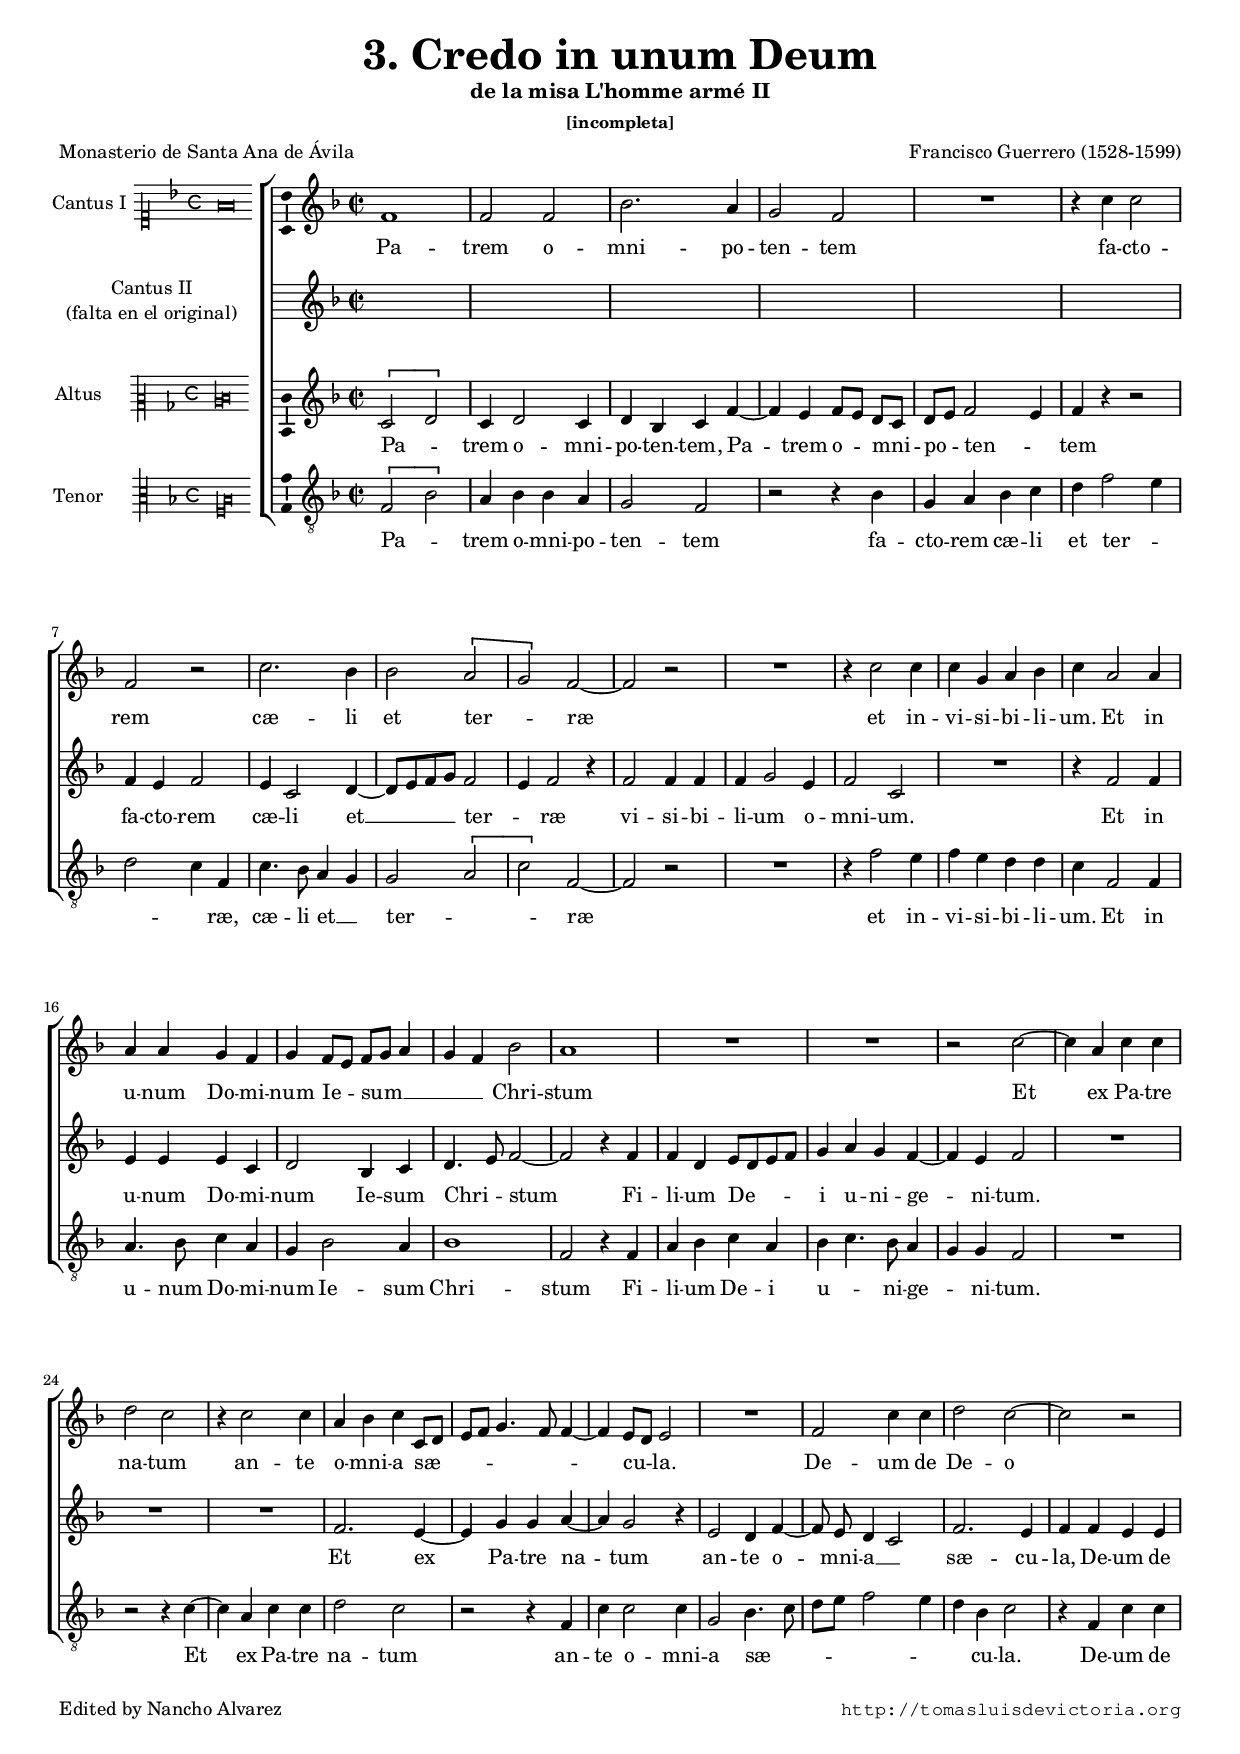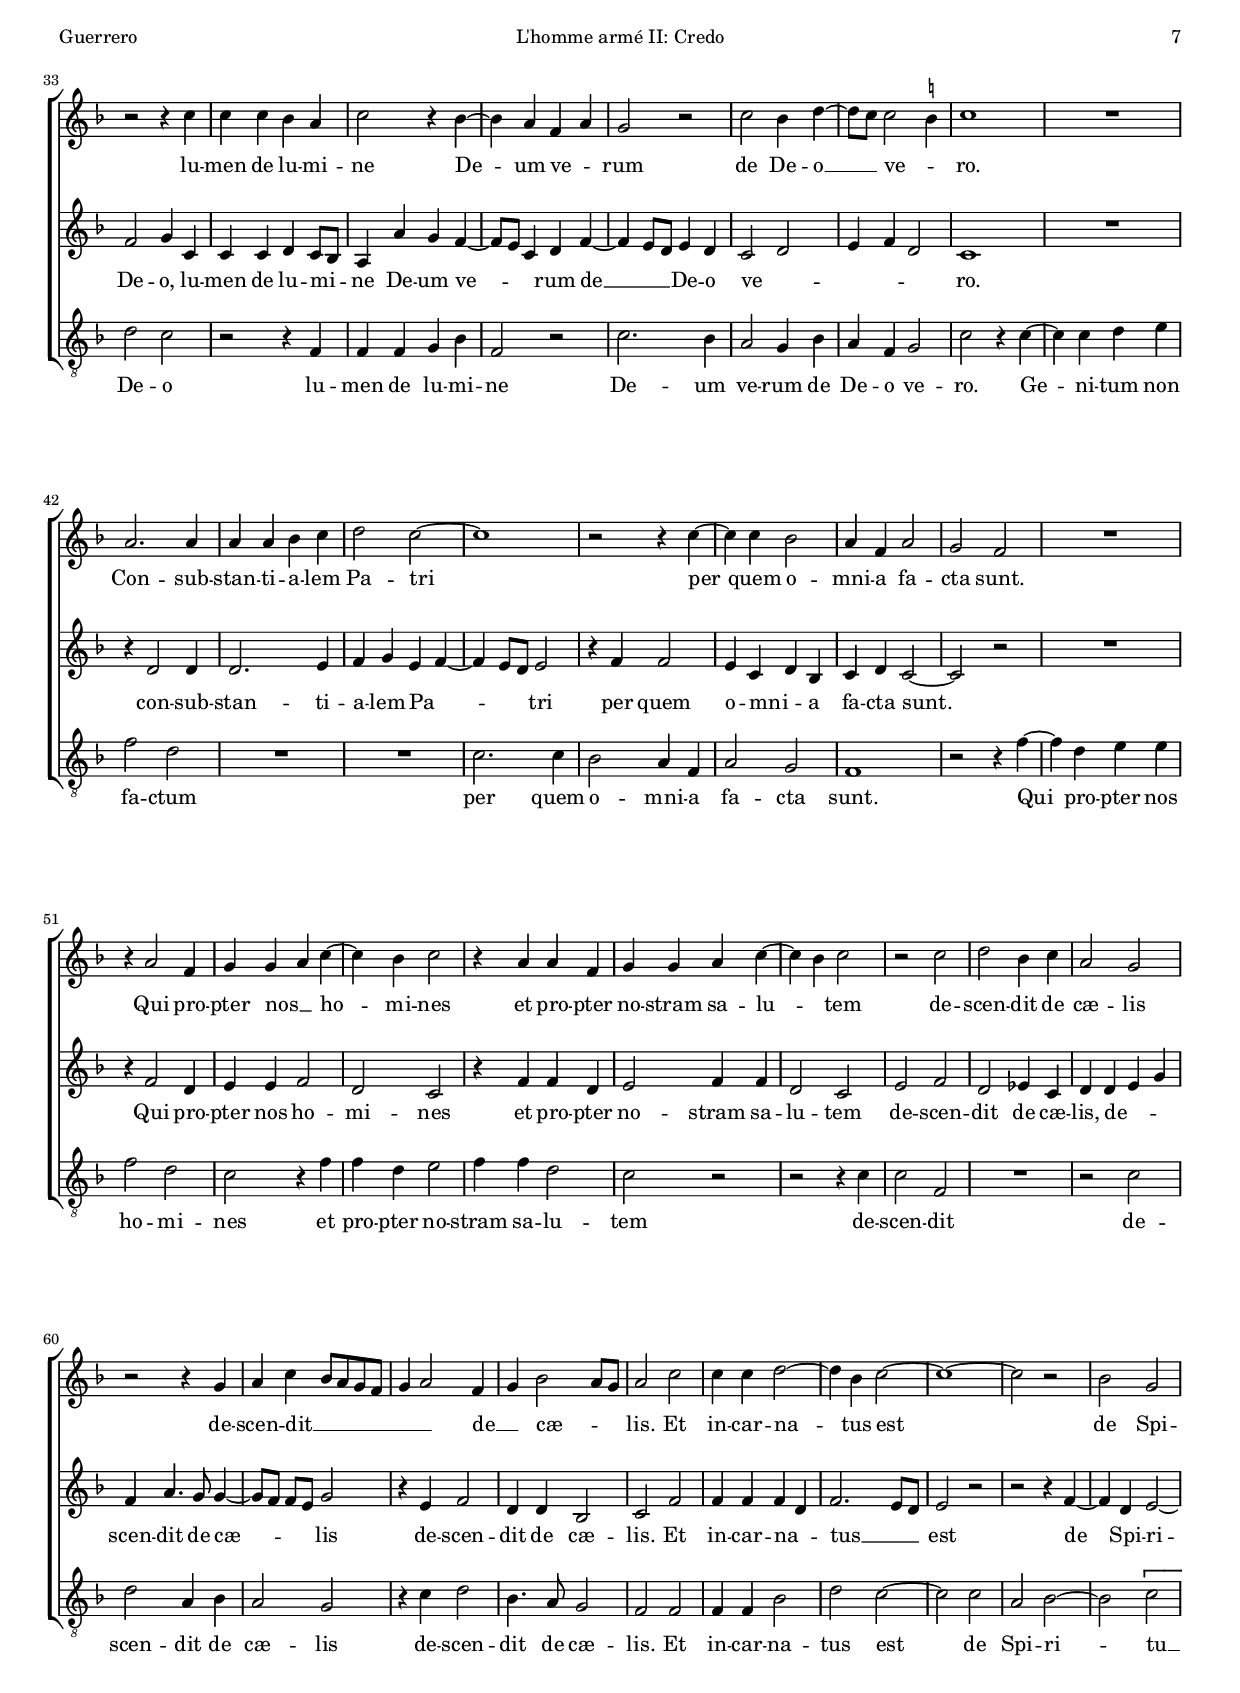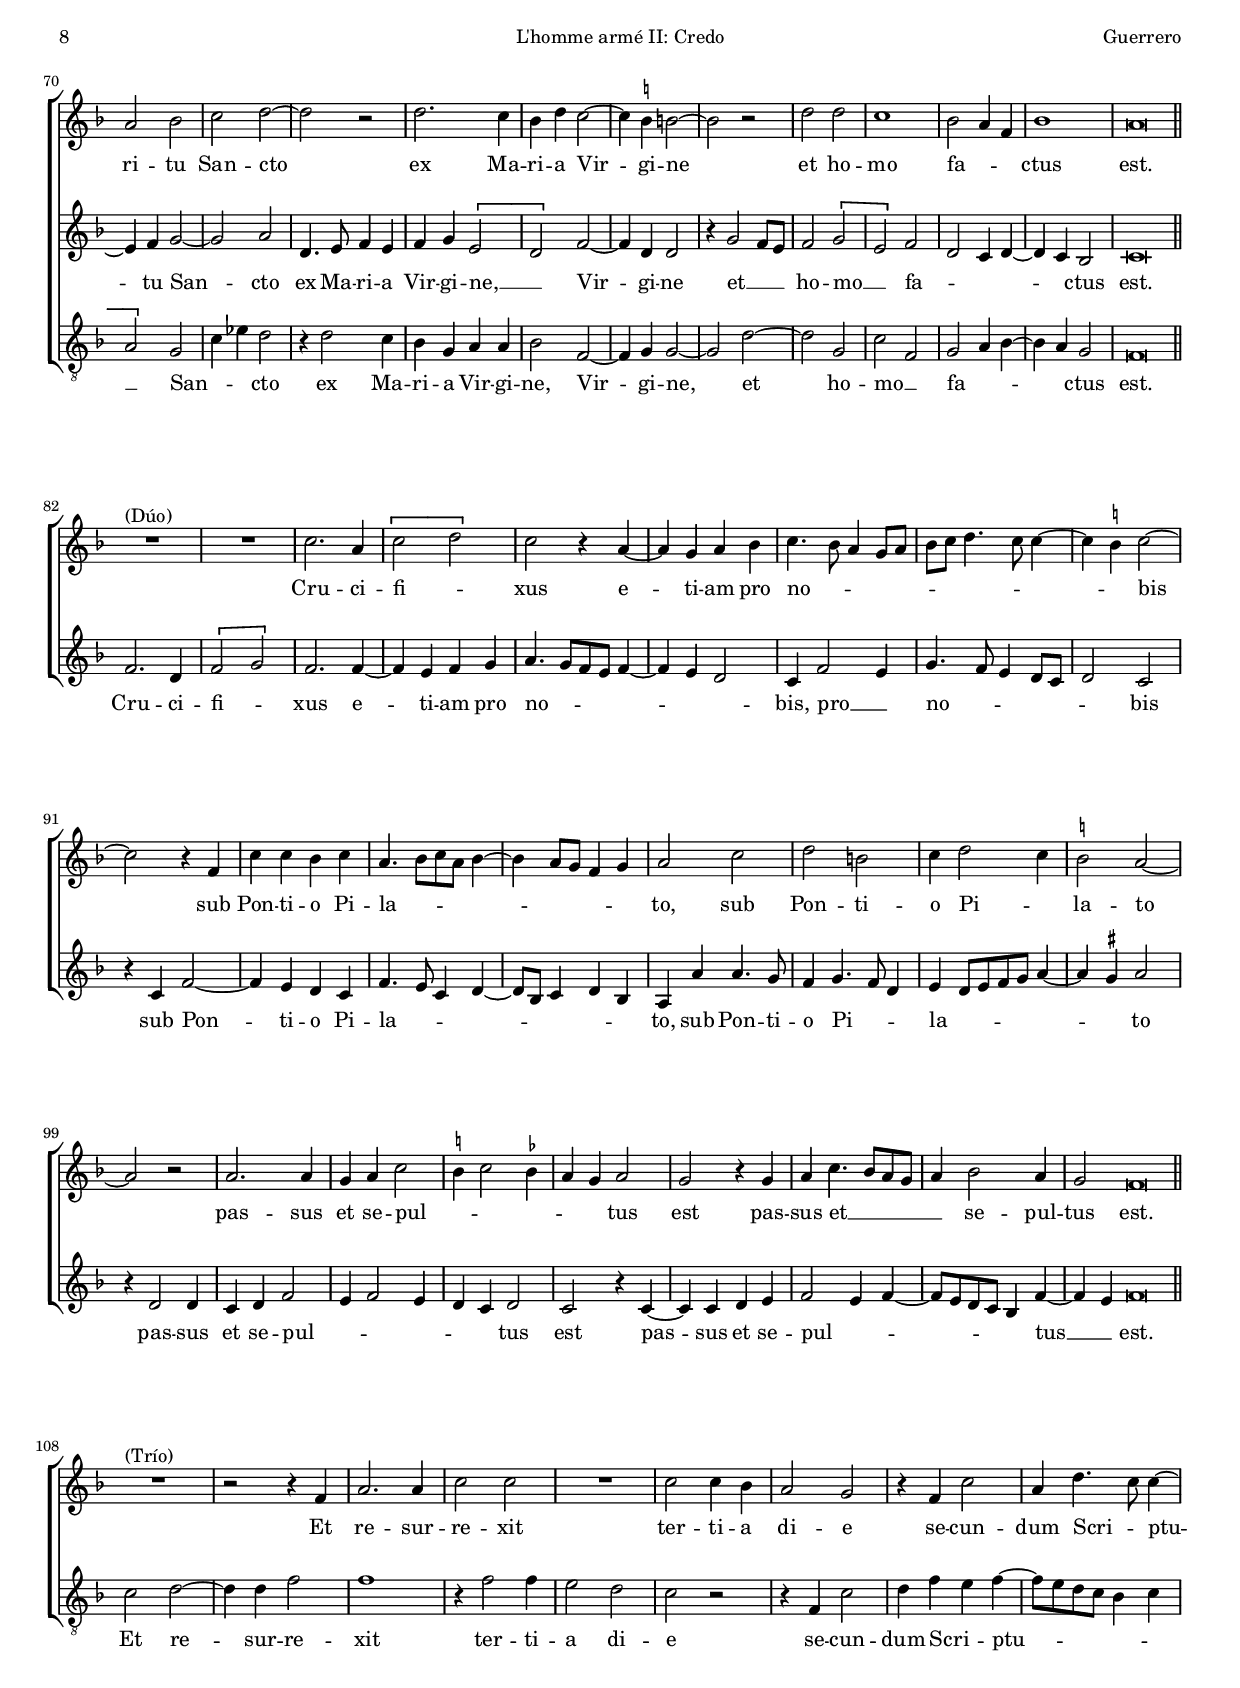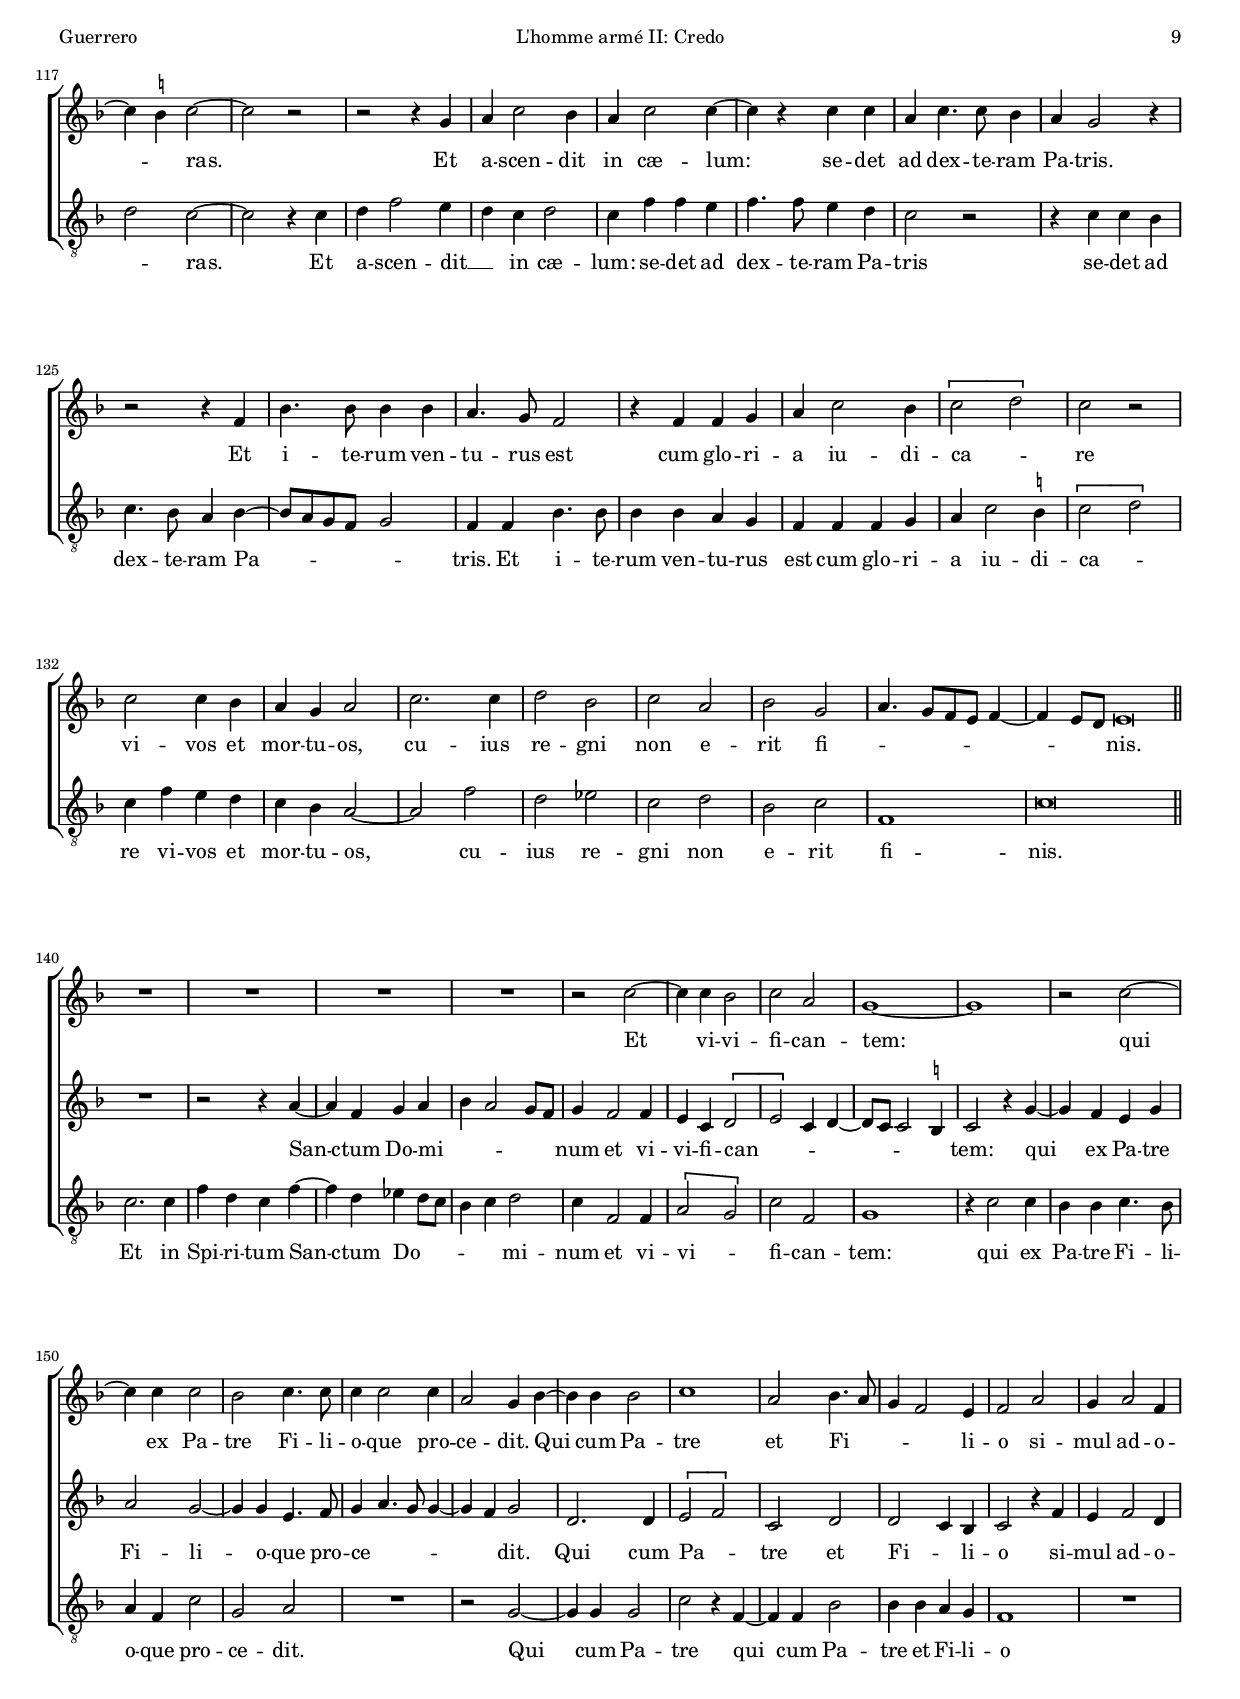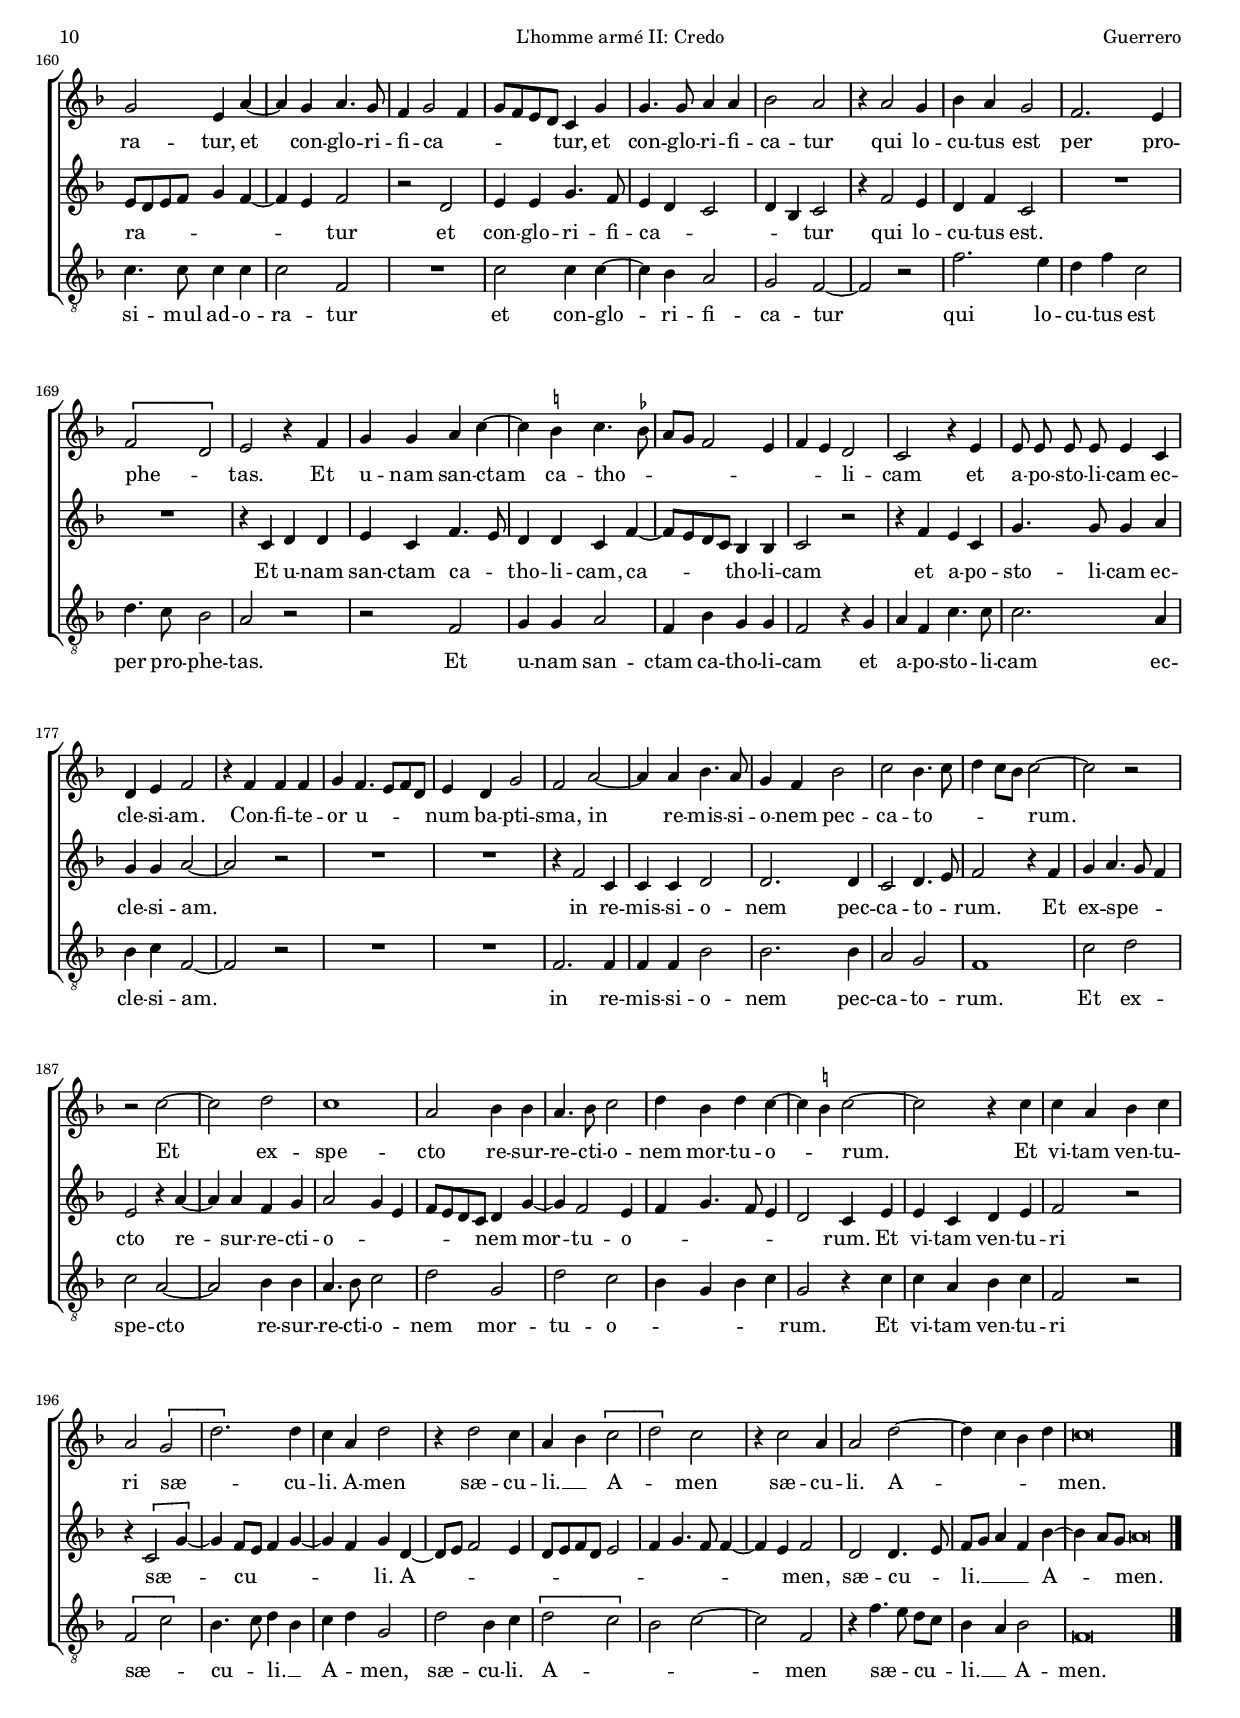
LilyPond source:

\version "2.18.0"

#(set-default-paper-size "a4")
#(set-global-staff-size 16.3)
#(ly:set-option 'point-and-click #f)
%mobile -s15.5 -i3.5

italicas=\override LyricText.font-shape = #'italic
rectas=\override LyricText.font-shape = #'upright
ss=\once \set suggestAccidentals = ##t
incipitwidth = 20

htitle="L'homme armé II: Credo"
hcomposer="Guerrero"

\header {
	title=\markup{\fontsize #3 "3. Credo in unum Deum"}
	subtitle="de la misa L'homme armé II"
	subsubtitle="[incompleta]" 
	composer="Francisco Guerrero (1528-1599)"
        pdfauthor=\composer
	%opus="(-)"
	poet="Monasterio de Santa Ana de Ávila"
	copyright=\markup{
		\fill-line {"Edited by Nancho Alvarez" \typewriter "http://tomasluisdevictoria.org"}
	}
%	tagline=""
}

global={\key f \major \time 2/2 \skip 1*81 \bar "||" \break
				\skip 1*26 \bar "||" \break
				\skip 1*32 \bar "||" \break
				\skip 1*66 \bar "|." }


cantus=\relative c'{
	f1
	f2 f
	bes2. a4
	g2 f
	R1
	r4 c'4 c2
	f, r
	c'2. bes4
	bes2 \[a 
	g\] f ~
	f r
	R1
	r4 c'2 c4
	c g a bes
	c4 a2 a4
	a4 a g f
	g f8 e f g a4
	g f bes2
	a1
	R1*2
	r2 c ~
	c4 a c c
	d2 c
	r4 c2 c4
	a4 bes c c,8 d
	e f g4. f8 f4 ~
	f e8 d e2
	R1
	f2 c'4 c
	d2 c ~
	c r
	r r4 c
	c c bes a
	c2 r4 bes ~
	bes a f a
	g2 r
	c bes4 d ~
	d8 c c2 \ss b4
	c1
	R1
	a2. a4
	a a bes c
	d2 c ~
	c1
	r2 r4 c ~
	c c bes2
	a4 f a2
	g f
	R1
	r4 a2 f4
	g g a c ~
	c bes c2
	r4 a a f
	g g a c ~
	c4 bes c2
	r2 c
	d bes4 c
	a2 g
	r2 r4 g
	a4 c bes8 a g f
	g4 a2 f4
	g4 bes2 a8 g
	a2 c
	c4 c d2 ~
	d4 bes c2 ~
	c1 ~
	c2 r2
	bes2 g
	a bes
	c d ~
	d r
	d2. c4
	bes d
	c2 ~
	c4 \ss b b!2 ~
	b r
	d d
	c1
	bes2 a4 f
	bes1
	a\breve*1/2
	s4*0^"(Dúo)"
	R1*2
	c2. a4
	\[c2 d\]
	c r4 a ~
	a g a bes
	c4. bes8 a4 g8 a 
	bes c d4. c8 c4 ~
	c \ss b c2 ~
	c r4 f,
	c' c bes c
	a4. bes8[ c a] bes4 ~
	bes a8 g f4 g
	a2 c
	d b
	c4 d2 c4
	\ss b2 a ~
	a r
	a2. a4
	g a c2
	\ss b4 c2 \ss bes4
	a4 g a2
	g r4 g
	a c4. bes8 a g
	a4 bes2 a4
	g2 f\breve*1/4
	s4*0^"(Trío)"
	R1
	r2 r4 f
	a2. a4
	c2 c
	R1
	c2 c4 bes
	a2 g
	r4 f c'2
	a4 d4. c8 c4 ~
	c \ss b c2 ~
	c r
	r r4 g
	a4 c2 bes4
	a4 c2 c4 ~
	c4 r c c
	a c4. c8 bes4
	a4 g2 r4
	r2 r4 f
	bes4. bes8 bes4 bes
	a4. g8 f2
	r4 f f g
	a4 c2 bes4
	\[c2 d\]
	c r
	c2 c4 bes
	a g a2
	c2. c4
	d2 bes
	c2 a
	bes g
	a4. g8[ f e] f4 ~
	f e8 d e\breve*1/4
	R1*4
	r2 c' ~
	c4 c bes2
	c a
	g1 ~
	g
	r2 c ~
	c4 c c2
	bes c4. c8
	c4 c2 c4
	a2 g4 bes ~
	bes4 bes bes2
	c1
	a2 bes4. a8
	g4 f2 e4
	f2 a
	g4 a2 f4
	g2 e4 a ~
	a g a4. g8
	f4 g2 f4
	g8 f e d c4 g'
	g4. g8 a4 a
	bes2 a
	r4 a2 g4
	bes a g2
	f2. e4
	\[f2 d\]
	e2 r4 f 
	g g a c ~
	c \ss b c4. \ss bes8
	a8 g f2 e4
	f e d2
	c2 r4 e
	e8 \noBeam e \noBeam e \noBeam e e4 c
	d e f2
	r4 f f f
	g f4. e8 f d
	e4 d g2
	f2 a ~
	a4 a bes4. a8
	g4 f bes2
	c2 bes4. c8
	d4 c8 bes c2 ~
	c r
	r c ~
	c d
	c1
	a2 bes4 bes
	a4. bes8 c2
	d4 bes d c ~
	c \ss b c2 ~
	c r4 c
	c a bes c
	a2 \[g
	d'2.\] d4
	c a d2
	r4 d2 c4
	a4 bes \[c2
	d\] c
	r4 c2 a4
	a2 d ~
	d4 c bes d
	c\breve*1/2
}

cantusdos=\relative c'{
	%falta en el original
}

altus=\relative c'{
	\[c2 d\]
	c4 d2 c4
	d bes c f ~
	f4 e f8[ e] d[ c]
	d e f2 e4 
	f4 r r2
	f4 e f2
	e4 c2 d4 ~
	d8 e f g f2 
	e4 f2 r4
	f2 f4 f 
	f g2 e4
	f2 c
	R1
	r4 f2 f4
	e4 e e c
	d2 bes4 c d4. e8 f2 ~
	f r4 f
	f d e8 d e f
	g4 a g f ~
	f e f2
	R1*3
	f2. e4 ~
	e4 g g a ~
	a g2 r4
	e2 d4 f4 ~
	f8 \noBeam e8 d4 c2
	f2. e4
	f f e e
	f2 g4 c,
	c c d c8 bes
	a4 a' g f ~
	f8 e c4 d f4 ~
	f e8 d e4 d
	c2 d
	e4 f d2
	c1
	R1
	r4 d2 d4
	d2. e4
	f4 g e f ~
	f e8 d e2
	r4 f f2
	e4 c d bes
	c d c2 ~
	c r
	R1
	r4 f2 d4
	e e f2
	d c
	r4 f f d
	e2 f4 f
	d2 c
	e f
	d ees4 c
	d d e g
	f a4. g8 g4 ~
	g8[ f] f[ e] g2
	r4 e f2
	d4 d bes2
	c f
	f4 f f d
	f2. e8 d 
	e2 r
	r r4 f ~
	f d e2 ~
	e4 f g2 ~
	g2 a
	d,4. e8 f4 e
	f g \[e2
	d\] f ~
	f4 d d2
	r4 g2 f8 e
	f2 \[g
	e\] f
	d c4 d ~
	d c bes2 
	c\breve*1/2
	f2. d4
	\[f2 g\]
	f2. f4 ~
	f e f g
	a4. g8[ f e] f4 ~
	f e d2
	c4 f2 e4
	g4. f8 e4 d8 c
	d2 c
	r4 c f2 ~
	f4 e d c
	f4. e8 c4 d ~
	d8 bes c4 d bes
	a a'a4. g8
	f4 g4. f8 d4
	e d8[ e f g] a4 ~
	a4 \ss gis a2
	r4 d,2 d4
	c d f2
	e4 f2 e4
	d c d2
	c2 r4 c ~
	c c d e 
	f2 e4 f ~
	f8 e d c bes4 f' ~
	f e f\breve*1/4
	R1*32
	R1
	r2 r4 a ~
	a f g a
	bes a2 g8 f
	g4 f2 f4
	e4 c \[d2
	e\] c4 d ~
	d8 c c2 \ss b4
	c2 r4 g' ~
	g4 f e g
	a2 g ~
	g4 g e4. f8
	g4 a4. g8 g4 ~
	g f g2
	d2. d4
	\[e2 f\]
	c d
	d c4 bes
	c2 r4 f
	e f2 d4
	e8 d e f g4 f ~
	f4 e f2
	r2 d2
	e4 e g4. f8
	e4 d c2
	d4 bes c2
	r4 f2 e4
	d f c2
	R1*2
	r4 c d d
	e c f4. e8
	d4 d c f ~
	f8 e d c bes4 bes
	c2 r
	r4 f e c
	g'4. g8 g4 a 
	g g a2 ~
	a r
	R1*2
	r4 f2 c4
	c c d2
	d2. d4
	c2 d4. e8
	f2 r4 f
	g a4. g8 f4
	e2 r4 a ~
	a4 a f g
	a2 g4 e
	f8 e d c d4 g ~
	g f2 e4
	f g4. f8 e4
	d2 c4 e
	e4 c d e
	f2 r
	r4 \[c2 g'4 ~ \]
	g4 f8 e f4 g ~
	g f g d ~
	d8 e f2 e4
	d8 e f d e2
	f4 g4. f8 f4 ~
	f e f2
	d2 d4. e8
	f8 g a4 f bes ~
	bes a8 g a\breve*1/4
}

tenor=\relative c{
	\[f2 bes\]
	a4 bes bes a
	g2 f
	r2 r4 bes
	g4 a bes c
	d f2 e4
	d2 c4 f,
	c'4. bes8 a4 g
	g2 \[a
	c\] f, ~
	f r
	R1
	r4 f'2 e4
	f e d d
	c f,2 f4
	a4. bes8 c4 a
	g bes2 a4
	bes1
	f2 r4 f
	a bes c a
	bes c4. bes8 a4
	g g f2
	R1
	r2 r4 c' ~
	c a c c
	d2 c
	r2 r4 f,
	c' c2 c4
	g2 bes4. c8
	d e f2 e4
	d4 bes c2
	r4 f, c' c
	d2 c
	r2 r4 f,
	f f g bes
	f2 r
	c'2. bes4
	a2 g4 bes
	a f g2
	c2 r4 c ~
	c4 c d e
	f2 d
	R1*2
	c2. c4
	bes2 a4 f
	a2 g
	f1
	r2 r4 f' ~
	f4 d e e
	f2 d
	c r4 f
	f d e2
	f4 f d2
	c r
	r r4 c
	c2 f,
	R1
	r2 c'
	d a4 bes
	a2 g
	r4 c d2
	bes4. a8 g2
	f2 f
	f4 f bes2
	d2 c ~
	c c 
	a bes ~
	bes \[c
	a\] g
	c4 ees d2
	r4 d2 c4
	bes g a a bes2 f ~
	f4 g g2 ~
	g d' ~
	d g,
	c f,
	g2 a4 bes ~
	bes a g2
	f\breve*1/2
	R1*26
	c'2 d ~
	d4 d f2
	f1
	r4 f2 f4
	e2 d
	c r
	r4 f, c'2
	d4 f e f ~
	f8 e d c bes4 c
	d2 c ~
	c r4 c 
	d f2 e4
	d4 c d2
	c4 f f e
	f4. f8 e4 d 
	c2 r
	r4 c c bes
	c4. bes8 a4 bes ~
	bes8 a g f g2
	f4 f bes4. bes8
	bes4 bes a g
	f f f g
	a c2 \ss b4
	\[c2 d\]
	c4 f e d
	c bes a2 ~
	a f'
	d ees
	c d 
	bes c 
	f,1
	c'\breve*1/2
	c2. c4
	f4 d c f ~
	f d ees d8 c
	bes4 c d2
	c4 f,2 f4
	\[a2 g\]
	c f,
	g1
	r4 c2 c4
	bes4 bes c4. bes8
	a4 f c'2
	g a
	R1
	r2 g ~
	g4 g g2
	c2 r4 f, ~
	f f bes2
	bes4 bes a g 
	f1
	R1
	c'4. c8 c4 c
	c2 f,
	R1
	c'2 c4 c ~
	c bes a2
	g2 f ~
	f r
	f'2. e4
	d f c2
	d4. c8 bes2
	a2 r
	r f
	g4 g a2
	f4 bes g g
	f2 r4 g
	a f c'4. c8
	c2. a4
	bes4 c f,2 ~
	f r
	R1*2
	f2. f4
	f f bes2
	bes2. bes4
	a2 g
	f1
	c'2 d
	c a ~
	a bes4 bes
	a4. bes8 c2
	d g,
	d' c
	bes4 g bes c
	g2 r4 c
	c a bes c
	f,2 r
	\[f c'\]
	bes4. c8 d4 bes
	c d g,2
	d'2 bes4 c
	\[d2 c\]
	bes c ~
	c f,
	r4 f'4. e8 d[ c] 
	bes4 a bes2
	f\breve*1/2
}

textocantus=\lyricmode{
Pa -- trem o -- mni -- po -- ten -- tem
fa -- cto -- rem cæ -- li et ter -- _ ræ
et in -- vi -- si -- bi -- li -- um.
Et in u -- num Do -- mi -- num Ie -- _ sum __ _ _ _ _ Chri -- stum
Et ex Pa -- tre na -- tum
an -- te o -- mni -- a sæ -- _ _ _ _ _ _ cu -- _ la.
De -- um de De -- o
lu -- men de lu -- mi -- ne
De -- um ve -- _ rum
de De -- o __ _ ve -- _ ro.
Con -- sub -- stan -- ti -- a -- lem Pa -- tri
per quem o -- mni -- a fa -- cta sunt.
Qui pro -- pter nos __ _ ho -- mi -- nes
et pro -- pter no -- stram sa -- lu -- _ tem
de -- scen -- dit de cæ -- lis
de -- scen -- dit __ _ _ _ _ _ _ de __ _ cæ -- _ _ lis.
Et in -- car -- na -- tus est
de Spi -- ri -- tu San -- cto
ex Ma -- ri -- a Vir -- gi -- ne
et ho -- mo fa -- _ _ ctus est.
Cru -- ci -- fi -- _ xus
e -- ti -- am pro no -- _ _ _ _ _ _ _ _ _ _ bis
sub Pon -- ti -- o Pi -- la -- _ _ _ _ _ _ _ _ to,
sub Pon -- ti -- o Pi -- _ la -- to
pas -- sus et se -- pul -- _ _ _ _ _ tus est
pas -- sus et __ _ _ _ _ se -- pul -- tus est.
Et re -- sur -- re -- xit ter -- ti -- a di -- e
se -- cun -- dum Scri -- _ ptu -- _ ras.
Et a -- scen -- dit in cæ -- lum:
se -- det ad dex -- te -- ram Pa -- tris.
Et i -- te -- rum ven -- tu -- rus est
cum glo -- ri -- a iu -- di -- ca -- _ re
vi -- vos et mor -- tu -- os,
cu -- ius re -- gni
non e -- rit fi -- _ _ _ _ _ _ _ nis.
Et vi -- vi -- fi -- can -- tem:
qui ex Pa -- tre Fi -- li -- o -- que pro -- ce -- dit.
Qui cum Pa -- tre et Fi -- _ _ _ li -- o si -- mul ad -- o -- ra -- tur,
et con -- glo -- ri -- fi -- ca -- _ _ _ _ _ tur,
et con -- glo -- ri -- fi -- ca -- tur
qui lo -- cu -- tus est
per pro -- phe -- _ tas.
Et u -- nam san -- ctam  ca -- tho -- _ _ _ _ _ _ _ li -- cam
et a -- po -- sto -- li -- cam ec -- cle -- si -- am.
Con -- fi -- te -- or u -- _ _ _ num ba -- pti -- sma,
in re -- mis -- si -- o -- nem pec -- ca -- to -- _ _ _ _ rum.
Et ex -- spe -- cto re -- sur -- re -- cti -- o -- nem mor -- tu -- o -- _ rum.
Et vi -- tam ven -- tu -- ri sæ -- _ cu -- li.
A -- men
sæ -- cu -- li. __ _ 
A -- _ men
sæ -- cu -- li.
A -- _ _ _ men.
}

textoaltus=\lyricmode{
Pa -- _ trem o -- mni -- po -- ten -- tem,
Pa -- trem o -- _ mni -- _ po -- _ ten -- _ tem
fa -- cto -- rem cæ -- li et __ _ _ _ ter -- _ ræ
vi -- si -- bi -- li -- um o -- mni -- um.
Et in u -- num Do -- mi -- num Ie -- sum Chri -- _ stum
Fi -- li -- um De -- _ _ _ i u -- ni -- ge -- ni -- tum.
Et ex Pa -- tre na -- tum
an -- te o -- mni -- a __ _ sæ -- cu -- la,
De -- um de De -- o,
lu -- men de lu -- mi -- _ ne De -- um ve -- _ _ rum
de __ _ _ De -- o ve -- _ _ _ _ ro.
con -- sub -- stan -- ti -- a -- lem Pa -- _ _ _ tri
per quem o -- mni -- _ a fa -- cta sunt.
Qui pro -- pter nos ho -- mi -- nes 
et pro -- pter no -- stram sa -- lu -- tem
de -- scen -- dit de cæ -- lis,
de -- _ _ scen -- dit de cæ -- _ _ _ lis
de -- scen -- dit de cæ -- lis.
Et in -- car -- na -- _ tus __ _ _ est
de Spi -- ri -- tu San -- cto ex Ma -- ri -- a Vir -- gi -- ne, __ _
Vir -- gi -- ne
et __ _ _ ho -- mo __ _ fa -- _ _ _ _ ctus est.
Cru -- ci -- fi -- _ xus e -- ti -- am pro no -- _ _ _ _ _ _ bis,
pro __ _ no -- _ _ _ _ _ bis
sub Pon -- ti -- o Pi -- la -- _ _ _ _ _ _ _ to,
sub Pon -- ti -- o Pi -- _ _ la -- _ _ _ _ _ _ to
pas -- sus et se -- pul -- _ _ _ _ _ tus est
pas -- sus et se -- pul -- _ _ _ _ _ _ tus __ _ est.
San -- ctum Do -- mi -- _ _ _ _ num et vi -- vi -- fi -- can -- _ _ _ _ _ _ tem:
qui ex Pa -- tre Fi -- li -- o -- que pro -- ce -- _ _ _ _ dit.
Qui cum Pa -- _ tre et Fi -- _ li -- o
si -- mul ad -- o -- ra -- _ _ _ _ _ _ tur
et con -- glo -- ri -- fi -- ca -- _ _ _ _ tur
qui lo -- cu -- tus est.
Et u -- nam san -- ctam ca -- _ tho -- li -- cam,
ca -- _ _ _ tho -- li -- cam
et a -- po -- sto -- li -- cam ec -- cle -- si -- am.
in re -- mis -- si -- o -- nem pec -- ca -- to -- _ rum.
Et ex -- spe -- _ _ cto
re -- sur -- re -- cti -- o -- _ _ _ _ _ _ nem mor -- tu -- o -- _ _ _ _ _ rum.
Et vi -- tam ven -- tu -- ri
sæ -- _ cu -- _ _ _ _ li.
A -- _ _ _ _ _ _ _ _ _ _ _ _ _ men,
sæ -- cu -- _ li. __ _ _ _ A -- _ _ men.
}

textotenor=\lyricmode{
Pa -- _ trem o -- mni -- po -- ten -- tem
fa -- cto -- rem cæ -- li et ter -- _ _ _ ræ,
cæ -- li et __ _ ter -- _ _ ræ
et in -- vi -- si -- bi -- li -- um.
Et in u -- num Do -- mi -- num Ie -- sum Chri -- stum
Fi -- li -- um De -- i u -- _ ni -- ge -- _ ni -- tum.
Et ex Pa -- tre na -- tum
an -- te o -- mni -- a sæ -- _ _ _ _ _ _ cu -- la.
De -- um de De -- o
lu -- men de lu -- mi -- ne
De -- um ve -- rum de De -- o ve -- ro.
Ge -- ni -- tum non fa -- ctum
per quem o -- mni -- a fa -- cta sunt.
Qui pro -- pter nos ho -- mi -- nes
et pro -- pter no -- stram sa -- lu -- tem
de -- scen -- dit
de -- scen -- dit de cæ -- lis
de -- scen -- dit de cæ -- lis.
Et in -- car -- na -- tus est
de Spi -- ri -- tu __ _ San -- _ _ cto
ex Ma -- ri -- a Vir -- gi -- ne,
Vir -- gi -- ne,
et ho -- mo __ _ fa -- _ _ _ ctus est.
Et re -- sur -- re -- xit
ter -- ti -- a di -- e
se -- cun -- dum Scri -- _ ptu -- _ _ _ _ _ _ ras.
Et a -- scen -- dit __ _ 
in cæ -- lum: 
se -- det ad dex -- te -- ram Pa -- tris
se -- det ad dex -- te -- ram Pa -- _ _ _ _ tris.
Et i -- te -- rum ven -- tu -- rus est
cum glo -- ri -- a iu -- di -- ca -- _ re vi -- vos et mor -- tu -- os,
cu -- ius re -- gni non e -- rit fi -- nis.
Et in Spi -- ri -- tum San -- ctum Do -- _ _ _ _ mi -- num
et vi -- vi -- _ fi -- can -- tem:
qui ex Pa -- tre Fi -- li -- o -- que pro -- ce -- dit.
Qui cum Pa -- tre
qui cum Pa -- tre et Fi -- li -- o
si -- mul ad -- o -- ra -- tur
et con -- glo -- ri -- fi -- ca -- tur
qui lo -- cu -- tus est per pro -- phe -- tas.
Et u -- nam san -- ctam ca -- tho -- li -- cam
et a -- po -- sto -- li -- cam ec -- cle -- si -- am.
in re -- mis -- si -- o -- nem pec -- ca -- to -- rum.
Et ex -- spe -- cto re -- sur -- re -- cti -- o -- nem mor -- tu -- o -- _ _ _ _ rum.
Et vi -- tam ven -- tu -- ri
sæ -- _ cu -- _ li. __ _ 
A -- _ men,
sæ -- cu -- li.
A -- _ _ _ men
sæ -- _ cu -- _ li. __ _ A -- men.
}


incipitcantus=\markup{
	\score{
		{ 
		\set Staff.instrumentName="Cantus I "
		\override NoteHead.style = #'neomensural
		\override Rest.style = #'neomensural
		\override Staff.TimeSignature.style = #'neomensural
		\cadenzaOn 
		\clef "petrucci-c1"
		\key f \major
		\time 4/4
		f'\breve
		} 
	\layout {
		\context {\Voice
			\remove Ligature_bracket_engraver
			\consists Mensural_ligature_engraver
		}
		line-width=\incipitwidth
		indent = 0
	}
	}
}


incipitaltus=\markup{
	\score{
		{ 
		\set Staff.instrumentName="Altus     "
		\override NoteHead.style = #'neomensural
		\override Rest.style = #'neomensural
		\override Staff.TimeSignature.style = #'neomensural
		\cadenzaOn 
		\clef "petrucci-c2"
		\key f \major
		\time 4/4
		\[c'1 d'\]
		} 
	\layout {
		\context {\Voice
			\remove Ligature_bracket_engraver
			\consists Mensural_ligature_engraver
		}
		line-width=\incipitwidth
		indent = 0
	}
	}
}

incipittenor=\markup{
	\score{
		{ 
		\set Staff.instrumentName="Tenor     "
		\override NoteHead.style = #'neomensural 
		\override Rest.style = #'neomensural
		\override Staff.TimeSignature.style = #'neomensural
		\cadenzaOn 
		\clef "petrucci-c3"
		\key f \major
		\time 4/4
		\[f1 bes\]
		} 
	\layout {
		\context {\Voice
			\remove Ligature_bracket_engraver
			\consists Mensural_ligature_engraver
		}
		line-width=\incipitwidth
		indent=0
	}
	}
}


\score {\transpose c' c'{
\new ChoirStaff<<

	\new Staff <<\global
	\new Voice="v1" {
		\set Staff.instrumentName=\incipitcantus
		\clef "treble"
		\cantus }
	\new Lyrics \lyricsto "v1" {\textocantus }
	>>

	\new Staff << \global
	\new Voice="v2" {
		\set Staff.instrumentName=\markup{\center-column{"Cantus II" "(falta en el original)"}}
		\clef "treble" 
		\cantusdos }
	>>

	\new Staff <<\global
	\new Voice="v5" {
		\set Staff.instrumentName=\incipitaltus
		\clef "treble"
		\altus }
	\new Lyrics \lyricsto "v5" {\textoaltus }
	>>
	
	\new Staff <<\global
	\new Voice="v3" {
		\set Staff.instrumentName=\incipittenor
		\clef "G_8"
		\tenor }
	\new Lyrics \lyricsto "v3" {\textotenor }
	>>
	
>>

	}%transpose

\layout{ 
	\context {\Lyrics 
		\override VerticalAxisGroup.staff-affinity = #UP
		\override VerticalAxisGroup.nonstaff-relatedstaff-spacing =
			#'((basic-distance . 0) (minimum-distance . 0) (padding . 1))
		\override LyricText.font-size = #1.2
		\override LyricHyphen.minimum-distance = #0.5
	}
	\context {\Score 
		tempoHideNote = ##t
		\override BarNumber.padding = #2 
	}
	\context {\Voice 
		%melismaBusyProperties = #'()
		%autoBeaming = ##f
	}
	\context {\Staff 
                \RemoveEmptyStaves %notablet
                %\override VerticalAxisGroup.remove-first = ##t
		\override VerticalAxisGroup.staff-staff-spacing =
			#'((basic-distance . 11) (minimum-distance . 0) (padding . 1))
		\consists Ambitus_engraver 
		\override LigatureBracket.padding = #1
	}
}

%\midi { \mtempo }

}


\paper{
	evenHeaderMarkup=\markup  \fill-line { \fromproperty #'page:page-number-string \htitle \hcomposer }
	oddHeaderMarkup= \markup  \fill-line { \on-the-fly #not-first-page \hcomposer \on-the-fly #not-first-page \htitle \on-the-fly #not-first-page \fromproperty #'page:page-number-string }
	%system-count=20
	%page-count = 8
	ragged-last-bottom = ##f
	indent=3.6\cm
	system-system-spacing =
	#'((basic-distance . 20) (minimum-distance . 0) (padding . 5))
	top-system-spacing = % header
	#'((basic-distance . 9) (minimum-distance . 0) (padding . 0))
	last-bottom-spacing = % footer
	#'((basic-distance . 12) (minimum-distance . 0) (padding . 0))
	markup-system-spacing.padding = #1.5

first-page-number=6
oddHeaderMarkup=\markup \fill-line {\hcomposer \htitle \fromproperty #'page:page-number-string }
evenHeaderMarkup=\markup \fill-line {\on-the-fly #not-first-page \fromproperty #'page:page-number-string \on-the-fly #not-first-page \htitle \on-the-fly #not-first-page \hcomposer }
}